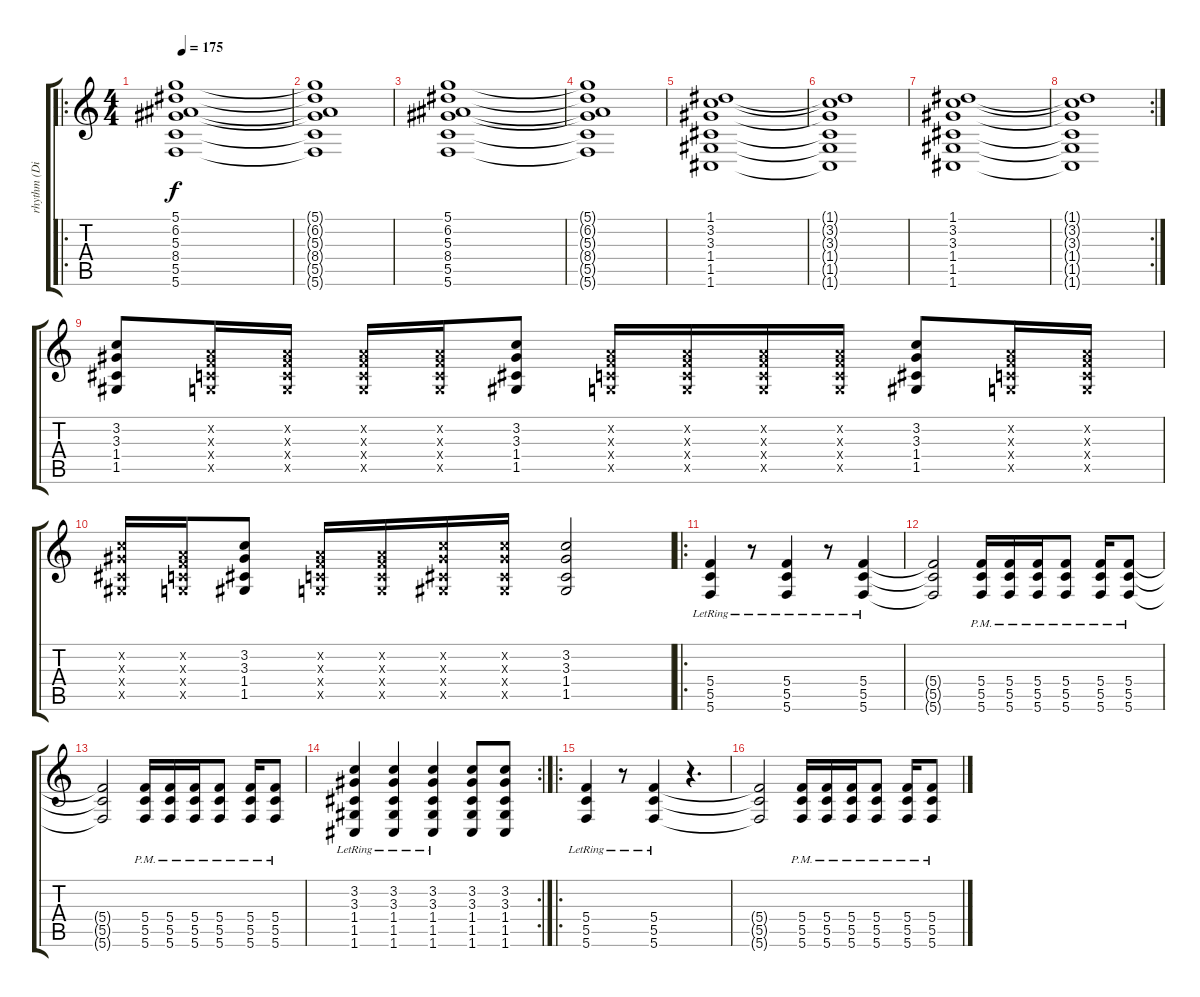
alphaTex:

\track ("rhythm (Distortion)" "rhythm (Di") {instrument overdrivenguitar}
\staff {score tabs}
\tuning (D4 A3 F3 C3 G2 C2) {hide}
\ro
\ts (4 4)
\tempo 175
\clef g2
\ks c
(5.1 6.2 5.3 8.4 5.5 5.6).1{dy f} |
(5.1{t} 6.2{t} 5.3{t} 8.4{t} 5.5{t} 5.6{t}).1 |
(5.1 6.2 5.3 8.4 5.5 5.6).1 |
(5.1{t} 6.2{t} 5.3{t} 8.4{t} 5.5{t} 5.6{t}).1 |
(1.1 3.2 3.3 1.4 1.5 1.6).1 |
(1.1{t} 3.2{t} 3.3{t} 1.4{t} 1.5{t} 1.6{t}).1 |
(1.1 3.2 3.3 1.4 1.5 1.6).1 |
\rc 2
(1.1{t} 3.2{t} 3.3{t} 1.4{t} 1.5{t} 1.6{t}).1 |
(3.2 3.3 1.4 1.5).8 (0.2{x} 0.3{x} 0.4{x} 0.5{x}).16 (0.2{x} 0.3{x} 0.4{x} 0.5{x}).16 (0.2{x} 0.3{x} 0.4{x} 0.5{x}).16 (0.2{x} 0.3{x} 0.4{x} 0.5{x}).16 (3.2 3.3 1.4 1.5).8 (0.2{x} 0.3{x} 0.4{x} 0.5{x}).16 (0.2{x} 0.3{x} 0.4{x} 0.5{x}).16 (0.2{x} 0.3{x} 0.4{x} 0.5{x}).16 (0.2{x} 0.3{x} 0.4{x} 0.5{x}).16 (3.2 3.3 1.4 1.5).8 (0.2{x} 0.3{x} 0.4{x} 0.5{x}).16 (0.2{x} 0.3{x} 0.4{x} 0.5{x}).16 |
(3.2{x} 3.3{x} 1.4{x} 1.5{x}).16 (0.2{x} 0.3{x} 0.4{x} 0.5{x}).16 (3.2 3.3 1.4 1.5).8 (0.2{x} 0.3{x} 0.4{x} 0.5{x}).16 (0.2{x} 0.3{x} 0.4{x} 0.5{x}).16 (3.2{x} 3.3{x} 1.4{x} 1.5{x}).16 (3.2{x} 3.3{x} 1.4{x} 1.5{x}).16 (3.2 3.3 1.4 1.5).2 |
\ro
(5.4 5.5{lr} 5.6).4 r.8 (5.4 5.5{lr} 5.6).4 r.8 (5.4 5.5{lr} 5.6).4 |
(5.4{t} 5.5{t} 5.6{t}).2 (5.4 5.5{pm} 5.6).16 (5.4 5.5{pm} 5.6).16 (5.4 5.5{pm} 5.6).16 (5.4 5.5 5.6{pm}).8 (5.4 5.5{pm} 5.6).16 (5.4 5.5 5.6{pm}).8 |
(5.4{t} 5.5{t} 5.6{t}).2 (5.4 5.5{pm} 5.6).16 (5.4 5.5{pm} 5.6).16 (5.4 5.5{pm} 5.6).16 (5.4 5.5{pm} 5.6).8 (5.4 5.5{pm} 5.6).16 (5.4 5.5{pm} 5.6).8 |
\rc 2
(3.2{lr} 3.3 1.4 1.5 1.6).4 (3.2 3.3{lr} 1.4 1.5 1.6).4 (3.2 3.3{lr} 1.4 1.5 1.6).4 (3.2 3.3 1.4 1.5 1.6).8 (3.2 3.3 1.4 1.5 1.6).8 |
\ro
(5.4{lr} 5.5 5.6).4 r.8 (5.4 5.5{lr} 5.6).4 r.4{d} |
(5.4{t} 5.5{t} 5.6{t}).2 (5.4 5.5{pm} 5.6).16 (5.4 5.5{pm} 5.6).16 (5.4 5.5{pm} 5.6).16 (5.4 5.5{pm} 5.6).8 (5.4 5.5{pm} 5.6).16 (5.4 5.5{pm} 5.6).8
